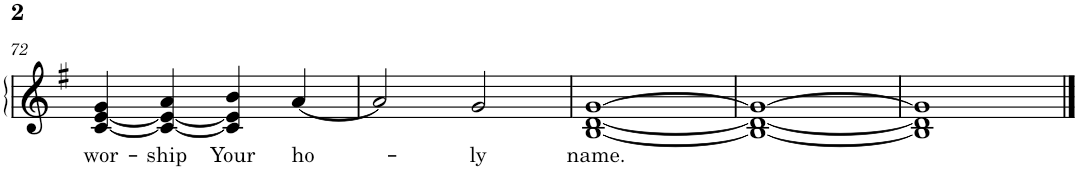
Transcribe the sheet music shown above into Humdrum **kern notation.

**kern	**text
*part1	*part1
*staff1	*staff1
*I"Piano	*
*I'Pno.	*
!!LO:PB:g=z
*clefG2	*
*k[f#]	*
*M4/4	*
=72	=72
!	!LO:LY:b
[4c/ [<4e/ 4g/	wor-
!	!LO:LY:b
4c/_ 4e/_ 4a/	-ship
!	!LO:LY:b
4c/] 4e/] 4b/	Your
!	!LO:LY:b
[4a/	ho-
=73	=73
2a/]	.
!	!LO:LY:b
2g/	-ly
=74	=74
!	!LO:LY:b
[1B [1d [1g	name.
=75	=75
1B_ 1d_ 1g_	.
=76	=76
1B] 1d] 1g]	.
==	==
*-	*-
